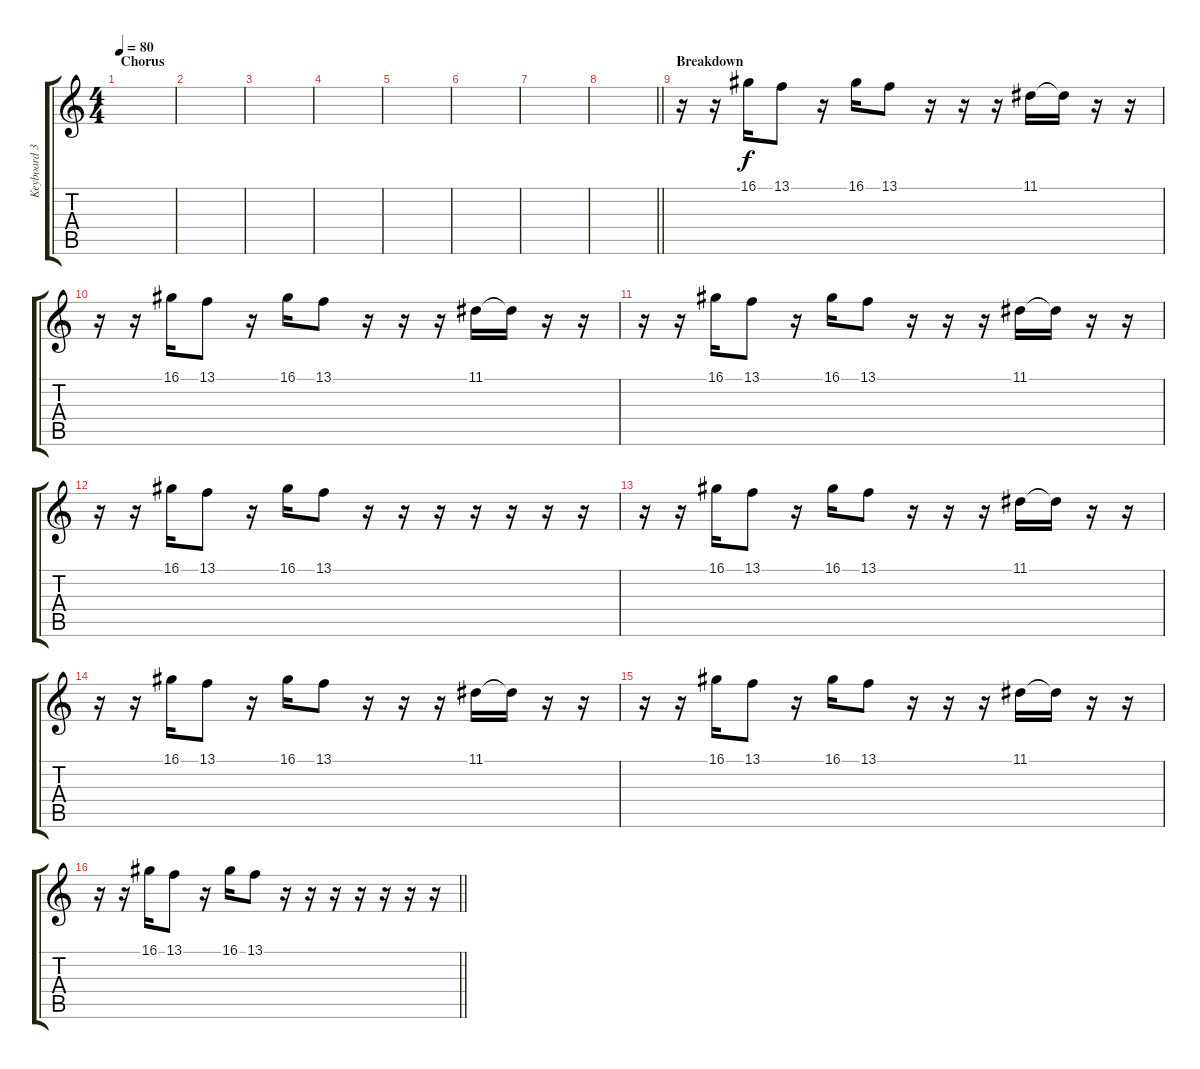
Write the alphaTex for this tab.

\track ("Keyboard 3" "Keyboard 3") {instrument lead1square}
\staff {score tabs}
\tuning (E4 B3 G3 D3 A2 E2) {hide}
\ts (4 4)
\section ("" "Chorus")
\tempo 80
\clef g2
\ks c
|
|
|
|
|
|
|
\barLineRight lightlight
|
\section ("" "Breakdown")
r.16 r.16 16.1.16{dy f} 13.1.8 r.16 16.1.16 13.1.8 r.16 r.16 r.16 11.1.16 11.1{t}.16 r.16 r.16 |
r.16 r.16 16.1.16 13.1.8 r.16 16.1.16 13.1.8 r.16 r.16 r.16 11.1.16 11.1{t}.16 r.16 r.16 |
r.16 r.16 16.1.16 13.1.8 r.16 16.1.16 13.1.8 r.16 r.16 r.16 11.1.16 11.1{t}.16 r.16 r.16 |
r.16 r.16 16.1.16 13.1.8 r.16 16.1.16 13.1.8 r.16 r.16 r.16 r.16 r.16 r.16 r.16 |
r.16 r.16 16.1.16 13.1.8 r.16 16.1.16 13.1.8 r.16 r.16 r.16 11.1.16 11.1{t}.16 r.16 r.16 |
r.16 r.16 16.1.16 13.1.8 r.16 16.1.16 13.1.8 r.16 r.16 r.16 11.1.16 11.1{t}.16 r.16 r.16 |
r.16 r.16 16.1.16 13.1.8 r.16 16.1.16 13.1.8 r.16 r.16 r.16 11.1.16 11.1{t}.16 r.16 r.16 |
\barLineRight lightlight
r.16 r.16 16.1.16 13.1.8 r.16 16.1.16 13.1.8 r.16 r.16 r.16 r.16 r.16 r.16 r.16
